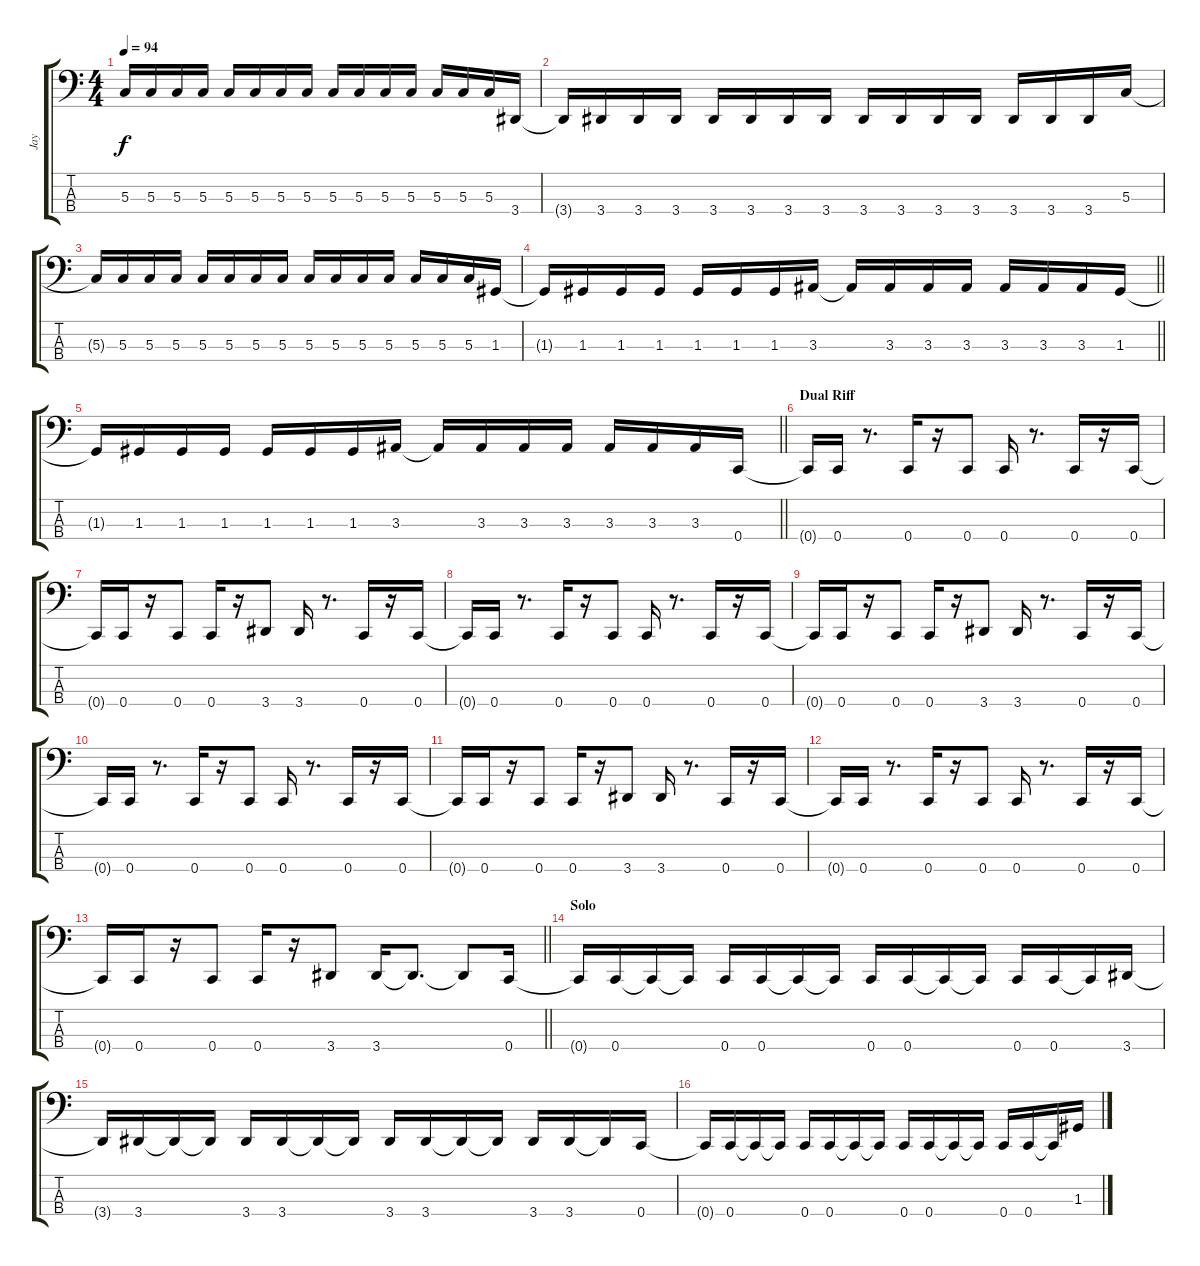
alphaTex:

\track ("Jay" "Jay") {instrument electricbassfinger}
\staff {score tabs}
\tuning (F2 C2 G1 C1) {hide}
\ts (4 4)
\tempo 94
\clef f4
\ks c
5.3{t}.16{dy f} 5.3.16 5.3.16 5.3.16 5.3.16 5.3.16 5.3.16 5.3.16 5.3.16 5.3.16 5.3.16 5.3.16 5.3.16 5.3.16 5.3.16 3.4.16 |
3.4{t}.16 3.4.16 3.4.16 3.4.16 3.4.16 3.4.16 3.4.16 3.4.16 3.4.16 3.4.16 3.4.16 3.4.16 3.4.16 3.4.16 3.4.16 5.3.16 |
5.3{t}.16 5.3.16 5.3.16 5.3.16 5.3.16 5.3.16 5.3.16 5.3.16 5.3.16 5.3.16 5.3.16 5.3.16 5.3.16 5.3.16 5.3.16 1.3.16 |
\barLineRight lightlight
1.3{t}.16 1.3.16 1.3.16 1.3.16 1.3.16 1.3.16 1.3.16 3.3.16 3.3{t}.16 3.3.16 3.3.16 3.3.16 3.3.16 3.3.16 3.3.16 1.3.16 |
\barLineRight lightlight
1.3{t}.16 1.3.16 1.3.16 1.3.16 1.3.16 1.3.16 1.3.16 3.3.16 3.3{t}.16 3.3.16 3.3.16 3.3.16 3.3.16 3.3.16 3.3.16 0.4.16 |
\section ("" "Dual Riff")
0.4{t}.16 0.4.16 r.8{d} 0.4.16 r.16 0.4.8 0.4.16 r.8{d} 0.4.16 r.16 0.4.16 |
0.4{t}.16 0.4.16 r.16 0.4.8 0.4.16 r.16 3.4.8 3.4.16 r.8{d} 0.4.16 r.16 0.4.16 |
0.4{t}.16 0.4.16 r.8{d} 0.4.16 r.16 0.4.8 0.4.16 r.8{d} 0.4.16 r.16 0.4.16 |
0.4{t}.16 0.4.16 r.16 0.4.8 0.4.16 r.16 3.4.8 3.4.16 r.8{d} 0.4.16 r.16 0.4.16 |
0.4{t}.16 0.4.16 r.8{d} 0.4.16 r.16 0.4.8 0.4.16 r.8{d} 0.4.16 r.16 0.4.16 |
0.4{t}.16 0.4.16 r.16 0.4.8 0.4.16 r.16 3.4.8 3.4.16 r.8{d} 0.4.16 r.16 0.4.16 |
0.4{t}.16 0.4.16 r.8{d} 0.4.16 r.16 0.4.8 0.4.16 r.8{d} 0.4.16 r.16 0.4.16 |
\barLineRight lightlight
0.4{t}.16 0.4.16 r.16 0.4.8 0.4.16 r.16 3.4.8 3.4.16 3.4{t}.8{d} 3.4{t}.8 0.4.16 |
\section ("" "Solo")
0.4{t}.16 0.4.16 0.4{t}.16 0.4{t}.16 0.4.16 0.4.16 0.4{t}.16 0.4{t}.16 0.4.16 0.4.16 0.4{t}.16 0.4{t}.16 0.4.16 0.4.16 0.4{t}.16 3.4.16 |
3.4{t}.16 3.4.16 3.4{t}.16 3.4{t}.16 3.4.16 3.4.16 3.4{t}.16 3.4{t}.16 3.4.16 3.4.16 3.4{t}.16 3.4{t}.16 3.4.16 3.4.16 3.4{t}.16 0.4.16 |
0.4{t}.16 0.4.16 0.4{t}.16 0.4{t}.16 0.4.16 0.4.16 0.4{t}.16 0.4{t}.16 0.4.16 0.4.16 0.4{t}.16 0.4{t}.16 0.4.16 0.4.16 0.4{t}.16 1.3.16
